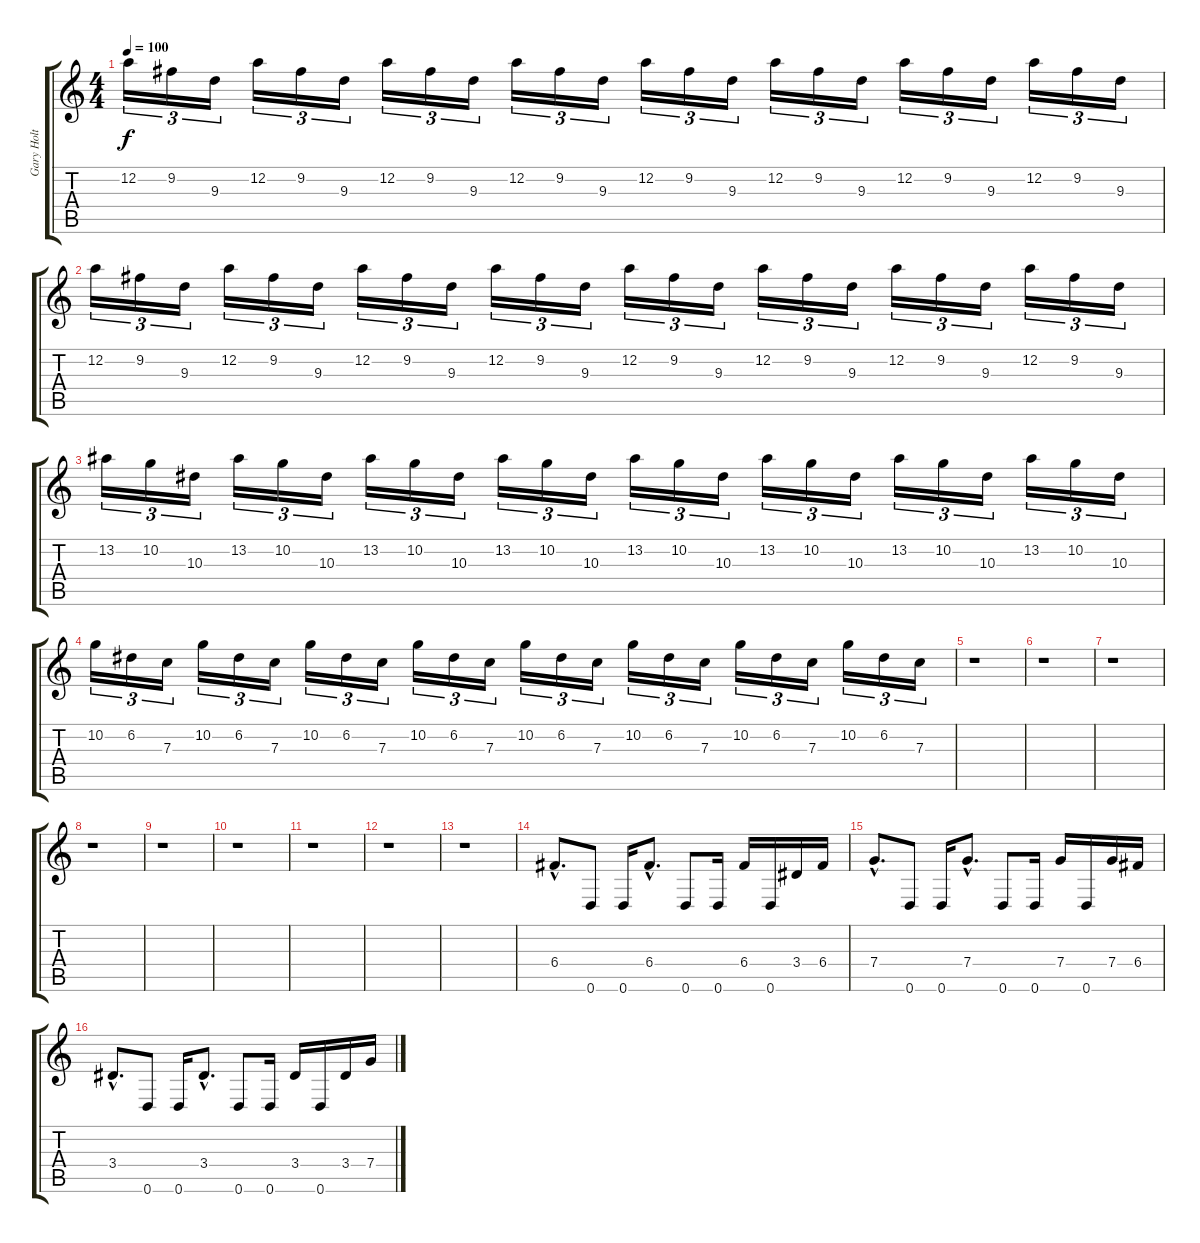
\track ("Gary Holt II" "Gary Holt ") {instrument distortionguitar}
\staff {score tabs}
\tuning (D4 A3 F3 C3 G2 D2) {hide}
\ts (4 4)
\tempo 100
\clef g2
\ks c
12.2.16{tu (3 2) dy f} 9.2.16{tu (3 2)} 9.3.16{tu (3 2)} 12.2.16{tu (3 2)} 9.2.16{tu (3 2)} 9.3.16{tu (3 2)} 12.2.16{tu (3 2)} 9.2.16{tu (3 2)} 9.3.16{tu (3 2)} 12.2.16{tu (3 2)} 9.2.16{tu (3 2)} 9.3.16{tu (3 2)} 12.2.16{tu (3 2)} 9.2.16{tu (3 2)} 9.3.16{tu (3 2)} 12.2.16{tu (3 2)} 9.2.16{tu (3 2)} 9.3.16{tu (3 2)} 12.2.16{tu (3 2)} 9.2.16{tu (3 2)} 9.3.16{tu (3 2)} 12.2.16{tu (3 2)} 9.2.16{tu (3 2)} 9.3.16{tu (3 2)} |
12.2.16{tu (3 2)} 9.2.16{tu (3 2)} 9.3.16{tu (3 2)} 12.2.16{tu (3 2)} 9.2.16{tu (3 2)} 9.3.16{tu (3 2)} 12.2.16{tu (3 2)} 9.2.16{tu (3 2)} 9.3.16{tu (3 2)} 12.2.16{tu (3 2)} 9.2.16{tu (3 2)} 9.3.16{tu (3 2)} 12.2.16{tu (3 2)} 9.2.16{tu (3 2)} 9.3.16{tu (3 2)} 12.2.16{tu (3 2)} 9.2.16{tu (3 2)} 9.3.16{tu (3 2)} 12.2.16{tu (3 2)} 9.2.16{tu (3 2)} 9.3.16{tu (3 2)} 12.2.16{tu (3 2)} 9.2.16{tu (3 2)} 9.3.16{tu (3 2)} |
13.2.16{tu (3 2)} 10.2.16{tu (3 2)} 10.3.16{tu (3 2)} 13.2.16{tu (3 2)} 10.2.16{tu (3 2)} 10.3.16{tu (3 2)} 13.2.16{tu (3 2)} 10.2.16{tu (3 2)} 10.3.16{tu (3 2)} 13.2.16{tu (3 2)} 10.2.16{tu (3 2)} 10.3.16{tu (3 2)} 13.2.16{tu (3 2)} 10.2.16{tu (3 2)} 10.3.16{tu (3 2)} 13.2.16{tu (3 2)} 10.2.16{tu (3 2)} 10.3.16{tu (3 2)} 13.2.16{tu (3 2)} 10.2.16{tu (3 2)} 10.3.16{tu (3 2)} 13.2.16{tu (3 2)} 10.2.16{tu (3 2)} 10.3.16{tu (3 2)} |
10.2.16{tu (3 2)} 6.2.16{tu (3 2)} 7.3.16{tu (3 2)} 10.2.16{tu (3 2)} 6.2.16{tu (3 2)} 7.3.16{tu (3 2)} 10.2.16{tu (3 2)} 6.2.16{tu (3 2)} 7.3.16{tu (3 2)} 10.2.16{tu (3 2)} 6.2.16{tu (3 2)} 7.3.16{tu (3 2)} 10.2.16{tu (3 2)} 6.2.16{tu (3 2)} 7.3.16{tu (3 2)} 10.2.16{tu (3 2)} 6.2.16{tu (3 2)} 7.3.16{tu (3 2)} 10.2.16{tu (3 2)} 6.2.16{tu (3 2)} 7.3.16{tu (3 2)} 10.2.16{tu (3 2)} 6.2.16{tu (3 2)} 7.3.16{tu (3 2)} |
r.1 |
r.1 |
r.1 |
r.1 |
r.1 |
r.1 |
r.1 |
r.1 |
r.1 |
6.4{hac}.8{d} 0.6.8 0.6.16 6.4{hac}.8{d} 0.6.8 0.6.16 6.4.16 0.6.16 3.4.16 6.4.16 |
7.4{hac}.8{d} 0.6.8 0.6.16 7.4{hac}.8{d} 0.6.8 0.6.16 7.4.16 0.6.16 7.4.16 6.4.16 |
3.4{hac}.8{d} 0.6.8 0.6.16 3.4{hac}.8{d} 0.6.8 0.6.16 3.4.16 0.6.16 3.4.16 7.4.16
